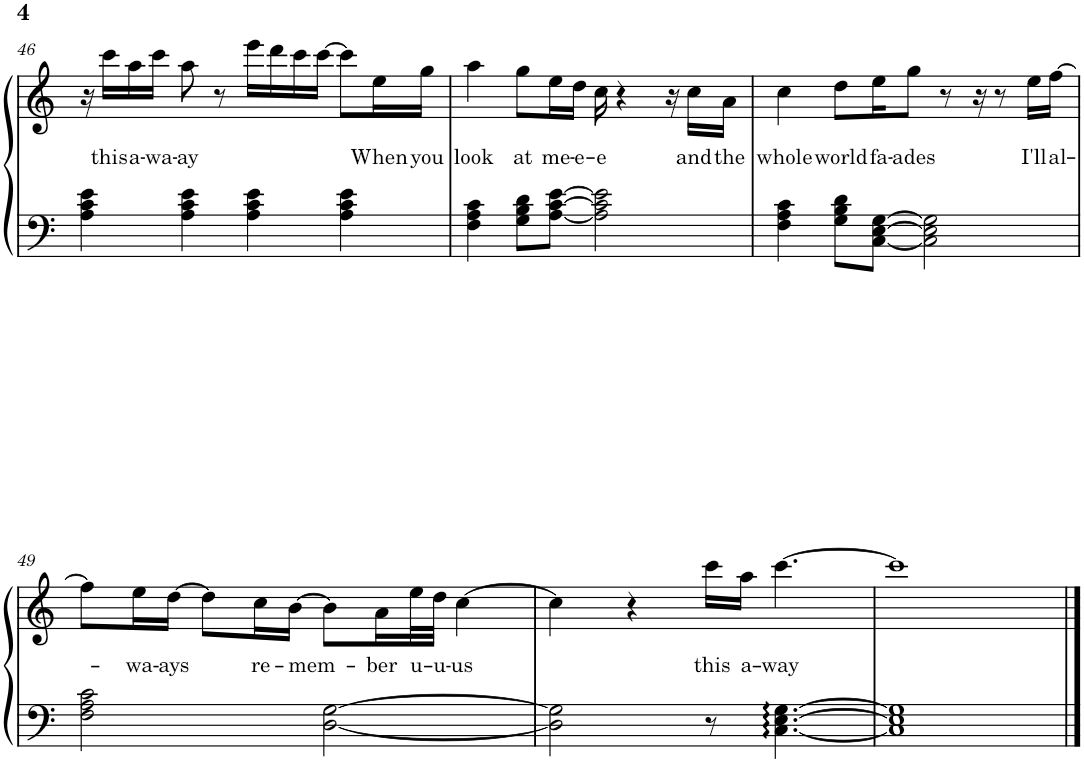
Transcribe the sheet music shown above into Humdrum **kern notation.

**kern	**kern	**text
*part1	*part1	*part1
*staff2	*staff1	*staff1
*I"Piano	*	*
*I'Pno.	*	*
!!LO:PB:g=z
*clefF4	*clefG2	*
*k[]	*k[]	*
*M4/4	*M4/4	*
=46	=46	=46
4A\ 4c\ 4e\	16r	.
!	!	!LO:LY:b
.	16ccc\LL	this
!	!	!LO:LY:b
.	16aa\	a-
!	!	!LO:LY:b
.	16ccc\JJ	-wa-
!	!	!LO:LY:b
4A\ 4c\ 4e\	8aa\	-ay
.	8r	.
4A\ 4c\ 4e\	16eee\LL	.
.	16ddd\	.
.	16ccc\	.
.	[16ccc\JJ	.
4A\ 4c\ 4e\	8ccc\L]	.
!	!	!LO:LY:b
.	16ee\L	When
!	!	!LO:LY:b
.	16gg\JJ	you
=47	=47	=47
!	!	!LO:LY:b
4F\ 4A\ 4c\	4aa\	look
!	!	!LO:LY:b
8G\ 8B\ 8d\L	8gg\L	at
!	!	!LO:LY:b
[8A\ [8c\ [8e\J	16ee\L	me-
!	!	!LO:LY:b
.	16dd\JJ	-e-
!	!	!LO:LY:b
2A\] 2c\] 2e\]	16cc\	-e
.	4r	.
.	16r	.
!	!	!LO:LY:b
.	16cc\LL	and
!	!	!LO:LY:b
.	16a\JJ	the
=48	=48	=48
!	!	!LO:LY:b
4F\ 4A\ 4c\	4cc\	whole
!	!	!LO:LY:b
8G\ 8B\ 8d\L	8dd\L	world
!	!	!LO:LY:b
[8C\ [8E\ [8G\J	16ee\K	fa-
!	!	!LO:LY:b
.	8gg\J	-ades
2C\] 2E\] 2G\]	.	.
.	8r	.
.	16r	.
.	8r	.
!	!	!LO:LY:b
.	16ee\LL	I'll
!	!	!LO:LY:b
.	[16ff\JJ	al-
!!LO:LB:g=z
=49	=49	=49
2F\ 2A\ 2c\	8ff\L]	.
!	!	!LO:LY:b
.	16ee\L	-wa-
!	!	!LO:LY:b
.	[16dd\JJ	-ays
.	8dd\L]	.
!	!	!LO:LY:b
.	16cc\L	re-
!	!	!LO:LY:b
.	[16b\JJ	-mem-
[2D\ [2G\	8b\L]	.
!	!	!LO:LY:b
.	16a\L	-ber
!	!	!LO:LY:b
.	32ee\L	u-
!	!	!LO:LY:b
.	32dd\JJJ	-u-
!	!	!LO:LY:b
.	[4cc\	-us
=50	=50	=50
2D\] 2G\]	4cc\]	.
.	4r	.
!	!	!LO:LY:b
8r	16ccc\LL	this
!	!	!LO:LY:b
.	16aa\JJ	a-
!	!	!LO:LY:b
[4.C\: [4.E\: [4.G\:	[4.ccc\	-way
=51	=51	=51
1C] 1E] 1G]	1ccc]	.
==	==	==
*-	*-	*-
